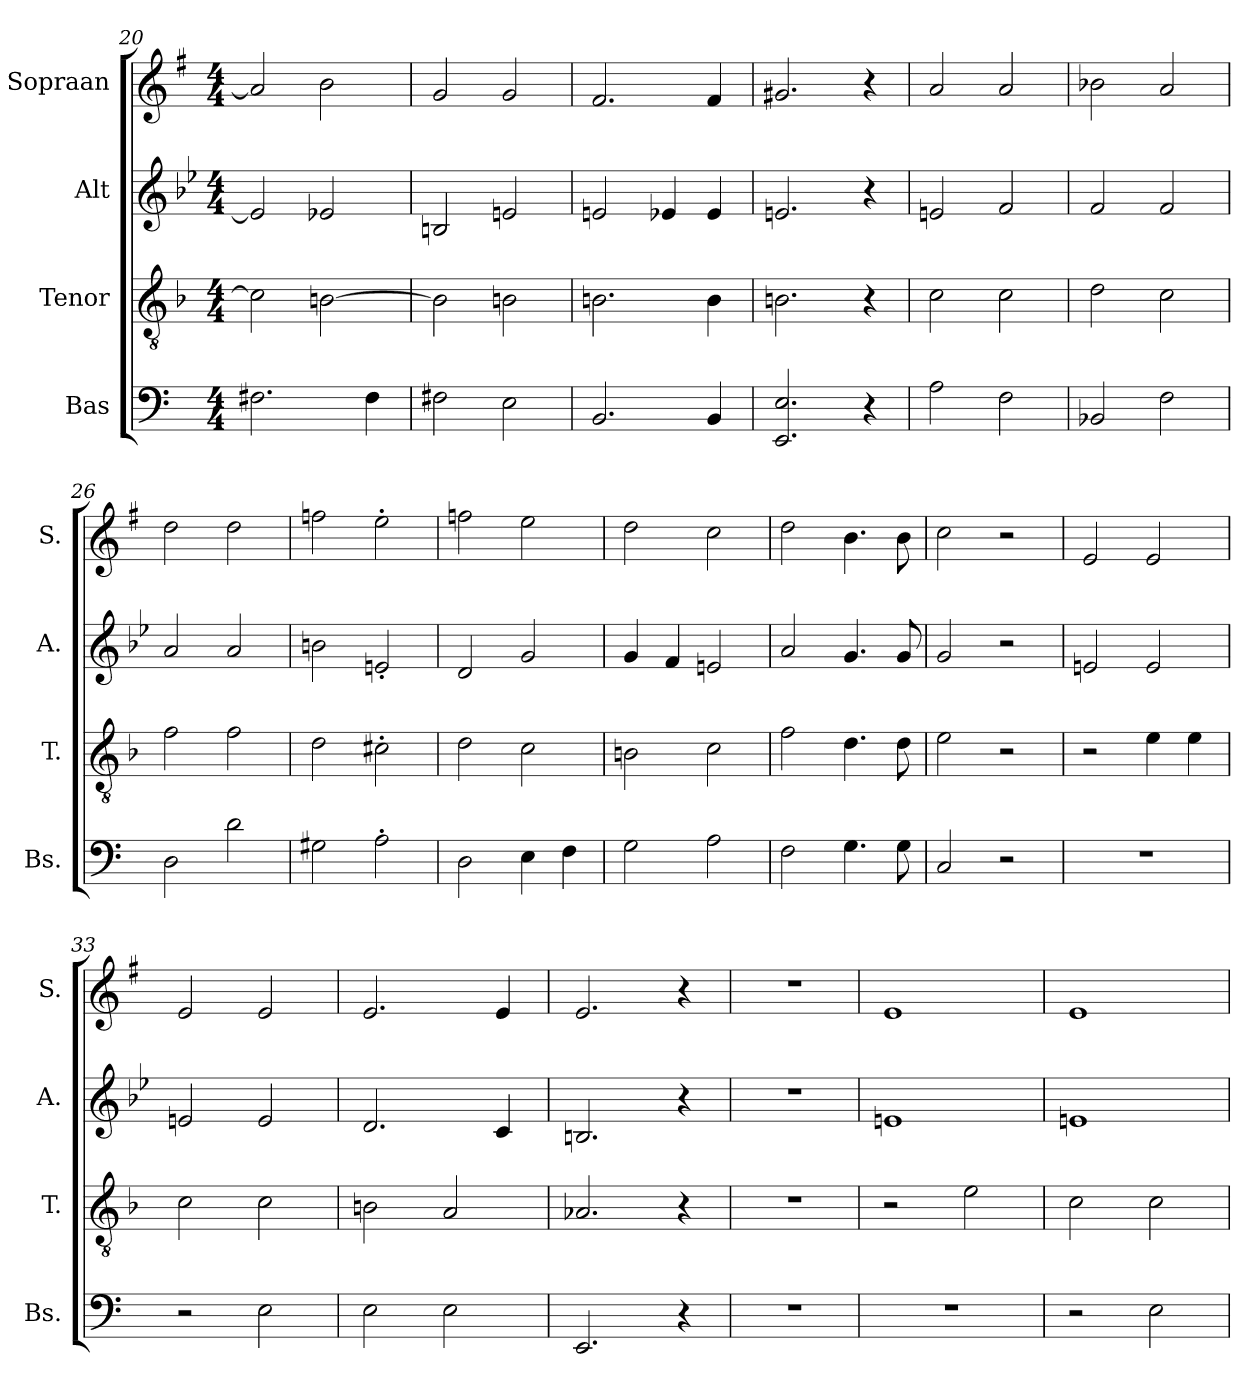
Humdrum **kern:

**kern	**kern	**kern	**kern
*part4	*part3	*part2	*part1
*staff4	*staff3	*staff2	*staff1
*I"Bas	*I"Tenor	*I"Alt	*I"Sopraan
*I'Bs.	*I'T.	*I'A.	*I'S.
*clefF4	*clefGv2	*clefG2	*clefG2
*k[]	*k[b-]	*k[b-e-]	*k[f#]
*M4/4	*M4/4	*M4/4	*M4/4
=20	=20	=20	=20
2.F#X\	2c\]	2e/]	2a/]
.	[2Bn\	2e-X/	2b\
4F#\	.	.	.
=21	=21	=21	=21
2F#X\	2B\]	2Bn/	2g/
2E\	2Bn\	2en/	2g/
!!LO:LB:g=z
=22	=22	=22	=22
2.BB/	2.Bn\	2en/	2.f#/
.	.	4e-X/	.
4BB/	4B\	4e-/	4f#/
=23	=23	=23	=23
*	*	*	*MM60
2.EE/ 2.E/	2.Bn\	2.en/	2.g#X/
4r	4r	4r	4r
=24	=24	=24	=24
*	*	*	*MM100
2A\	2c\	2en/	2a/
2F\	2c\	2f/	2a/
=25	=25	=25	=25
2BB-X/	2d\	2f/	2b-X\
2F\	2c\	2f/	2a/
=26	=26	=26	=26
2D\	2f\	2a/	2dd\
2d\	2f\	2a/	2dd\
=27	=27	=27	=27
2G#X\	2d\	2bn\	2ffn\
*	*	*	*MM50
2A'\	2c#X'\	2en'/	2ee'\
=28	=28	=28	=28
*	*	*	*MM100
2D\	2d\	2d/	2ffn\
4E\	2c\	2g/	2ee\
4F\	.	.	.
=29	=29	=29	=29
2G\	2Bn\	4g/	2dd\
.	.	4f/	.
2A\	2c\	2en/	2cc\
=30	=30	=30	=30
2F\	2f\	2a/	2dd\
4.G\	4.d\	4.g/	4.b\
8G\	8d\	8g/	8b\
=31	=31	=31	=31
2C/	2e\	2g/	2cc\
2r	2r	2r	2r
!!LO:PB:g=z
=32	=32	=32	=32
*	*	*	*MM90
1r	2r	2en/	2e/
.	4e\	2e/	2e/
.	4e\	.	.
=33	=33	=33	=33
2r	2c\	2en/	2e/
2E\	2c\	2e/	2e/
=34	=34	=34	=34
2E\	2Bn\	2.d/	2.e/
2E\	2A/	.	.
.	.	4c/	4e/
=35	=35	=35	=35
*	*	*	*MM60
2.EE/	2.A-X/	2.Bn/	2.e/
4r	4r	4r	4r
=36	=36	=36	=36
*	*	*	*MM200
1r	1r	1r	1r
=37	=37	=37	=37
*	*	*	*MM100
1r	2r	1en	1e
.	2e\	.	.
=38	=38	=38	=38
2r	2c\	1en	1e
2E\	2c\	.	.
=	=	=	=
*-	*-	*-	*-
